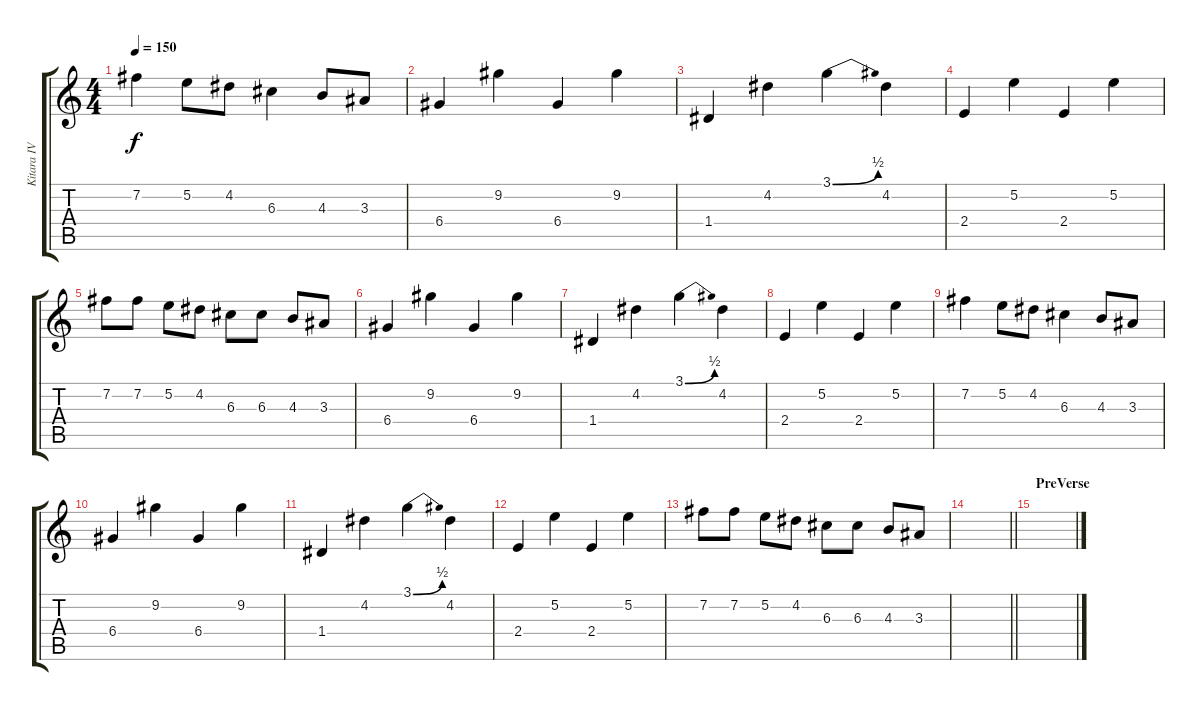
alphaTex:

\track ("Kitara IV" "Kitara IV") {instrument overdrivenguitar}
\staff {score tabs}
\tuning (E4 B3 G3 D3 A2 D2) {hide}
\ts (4 4)
\tempo 150
\clef g2
\ks c
7.2.4{dy f} 5.2.8 4.2.8 6.3.4 4.3.8 3.3.8 |
6.4.4 9.2.4 6.4.4 9.2.4 |
1.4.4 4.2.4 3.1{be (bend 0 0 60 2)}.4 4.2.4 |
2.4.4 5.2.4 2.4.4 5.2.4 |
7.2.8 7.2.8 5.2.8 4.2.8 6.3.8 6.3.8 4.3.8 3.3.8 |
6.4.4 9.2.4 6.4.4 9.2.4 |
1.4.4 4.2.4 3.1{be (bend 0 0 60 2)}.4 4.2.4 |
2.4.4 5.2.4 2.4.4 5.2.4 |
7.2.4 5.2.8 4.2.8 6.3.4 4.3.8 3.3.8 |
6.4.4 9.2.4 6.4.4 9.2.4 |
1.4.4 4.2.4 3.1{be (bend 0 0 60 2)}.4 4.2.4 |
2.4.4 5.2.4 2.4.4 5.2.4 |
7.2.8 7.2.8 5.2.8 4.2.8 6.3.8 6.3.8 4.3.8 3.3.8 |
\barLineRight lightlight
|
\section ("" "PreVerse")
